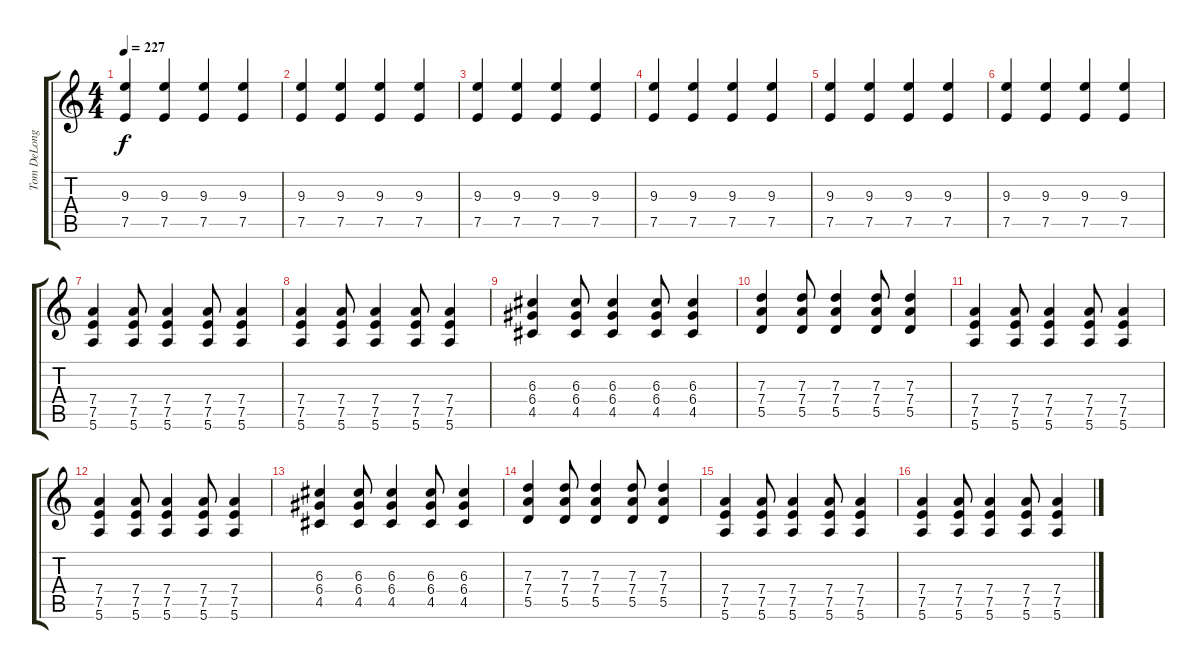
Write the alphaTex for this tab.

\track ("Tom DeLonge - 2nd Guitar" "Tom DeLong") {instrument distortionguitar}
\staff {score tabs}
\tuning (E4 B3 G3 D3 A2 E2) {hide}
\ts (4 4)
\tempo 227
\clef g2
\ks c
(9.3 7.5).4{dy f} (9.3 7.5).4 (9.3 7.5).4 (9.3 7.5).4 |
(9.3 7.5).4 (9.3 7.5).4 (9.3 7.5).4 (9.3 7.5).4 |
(9.3 7.5).4 (9.3 7.5).4 (9.3 7.5).4 (9.3 7.5).4 |
(9.3 7.5).4 (9.3 7.5).4 (9.3 7.5).4 (9.3 7.5).4 |
(9.3 7.5).4 (9.3 7.5).4 (9.3 7.5).4 (9.3 7.5).4 |
(9.3 7.5).4 (9.3 7.5).4 (9.3 7.5).4 (9.3 7.5).4 |
(7.4 7.5 5.6).4{volume 13 instrument distortionguitar} (7.4 7.5 5.6).8 (7.4 7.5 5.6).4 (7.4 7.5 5.6).8 (7.4 7.5 5.6).4 |
(7.4 7.5 5.6).4 (7.4 7.5 5.6).8 (7.4 7.5 5.6).4 (7.4 7.5 5.6).8 (7.4 7.5 5.6).4 |
(6.3 6.4 4.5).4 (6.3 6.4 4.5).8 (6.3 6.4 4.5).4 (6.3 6.4 4.5).8 (6.3 6.4 4.5).4 |
(7.3 7.4 5.5).4 (7.3 7.4 5.5).8 (7.3 7.4 5.5).4 (7.3 7.4 5.5).8 (7.3 7.4 5.5).4 |
(7.4 7.5 5.6).4 (7.4 7.5 5.6).8 (7.4 7.5 5.6).4 (7.4 7.5 5.6).8 (7.4 7.5 5.6).4 |
(7.4 7.5 5.6).4 (7.4 7.5 5.6).8 (7.4 7.5 5.6).4 (7.4 7.5 5.6).8 (7.4 7.5 5.6).4 |
(6.3 6.4 4.5).4 (6.3 6.4 4.5).8 (6.3 6.4 4.5).4 (6.3 6.4 4.5).8 (6.3 6.4 4.5).4 |
(7.3 7.4 5.5).4 (7.3 7.4 5.5).8 (7.3 7.4 5.5).4 (7.3 7.4 5.5).8 (7.3 7.4 5.5).4 |
(7.4 7.5 5.6).4 (7.4 7.5 5.6).8 (7.4 7.5 5.6).4 (7.4 7.5 5.6).8 (7.4 7.5 5.6).4 |
(7.4 7.5 5.6).4 (7.4 7.5 5.6).8 (7.4 7.5 5.6).4 (7.4 7.5 5.6).8 (7.4 7.5 5.6).4
